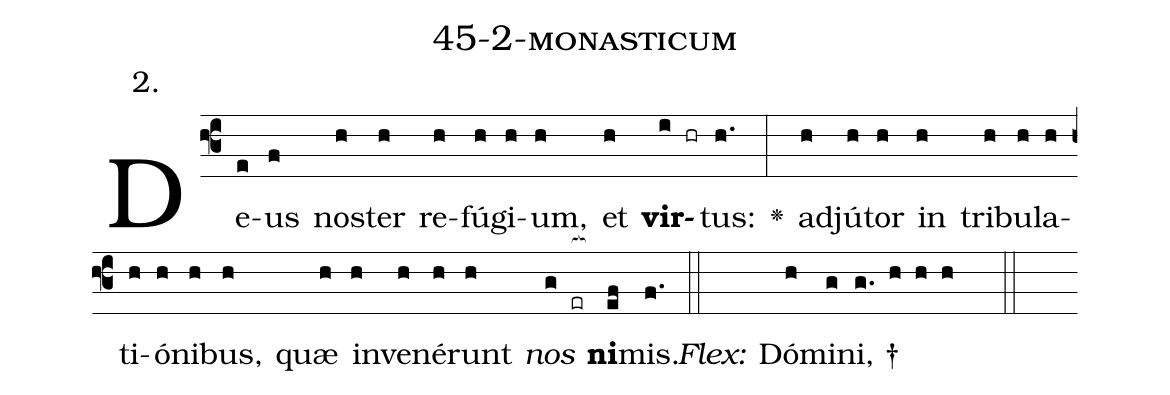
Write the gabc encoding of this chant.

name: 45-2-monasticum;
annotation: 2.;
%%
(f3)De(e)us(f) nos(h)ter(h) re(h)fú(h)gi(h)um,(h) et(h) <b>vir</b>(i hr)tus:(h.) <v>\greheightstar</v>(:) ad(h)jú(h)tor(h) in(h) tri(h)bu(h)la(h)ti(h)ó(h)ni(h)bus,(h) quæ(h) in(h)ve(h)né(h)runt(h) <i>nos</i>(g er[ocb:1{]) <b>ni</b>(ef[ocb:0}])mis.(f.) (::)
<i>Flex:</i>()  Dó(h)mi(g)ni, †(g. h h h  ::)

%E(h) u(h) o(h) u(g) a(ef) e.(f.) (::)
